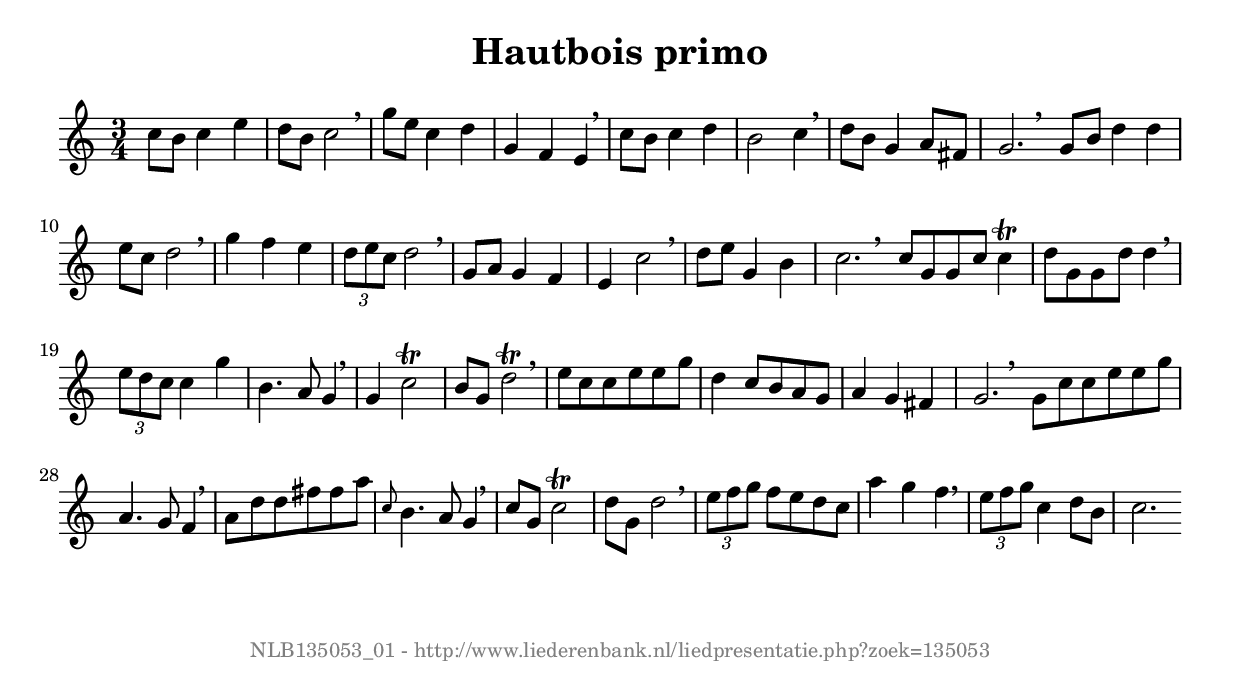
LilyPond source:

%
% produced by wce2krn 1.64 (7 June 2014)
%
\version"2.16"
#(append! paper-alist '(("long" . (cons (* 210 mm) (* 2000 mm)))))
#(set-default-paper-size "long")
sb = {\breathe}
mBreak = {\breathe }
bBreak = {\breathe }
x = {\once\override NoteHead #'style = #'cross }
gl=\glissando
itime={\override Staff.TimeSignature #'stencil = ##f }
ficta = {\once\set suggestAccidentals = ##t}
fine = {\once\override Score.RehearsalMark #'self-alignment-X = #1 \mark \markup {\italic{Fine}}}
dc = {\once\override Score.RehearsalMark #'self-alignment-X = #1 \mark \markup {\italic{D.C.}}}
dcf = {\once\override Score.RehearsalMark #'self-alignment-X = #1 \mark \markup {\italic{D.C. al Fine}}}
dcc = {\once\override Score.RehearsalMark #'self-alignment-X = #1 \mark \markup {\italic{D.C. al Coda}}}
ds = {\once\override Score.RehearsalMark #'self-alignment-X = #1 \mark \markup {\italic{D.S.}}}
dsf = {\once\override Score.RehearsalMark #'self-alignment-X = #1 \mark \markup {\italic{D.S. al Fine}}}
dsc = {\once\override Score.RehearsalMark #'self-alignment-X = #1 \mark \markup {\italic{D.S. al Coda}}}
pv = {\set Score.repeatCommands = #'((volta "1"))}
sv = {\set Score.repeatCommands = #'((volta "2"))}
tv = {\set Score.repeatCommands = #'((volta "3"))}
qv = {\set Score.repeatCommands = #'((volta "4"))}
xv = {\set Score.repeatCommands = #'((volta #f))}
\header{ tagline = ""
title = "Hautbois primo"
}
\score {{
\key c \major
\relative g'
{
\set melismaBusyProperties = #'()
\time 3/4
\tempo 4=120
\override Score.MetronomeMark #'transparent = ##t
\override Score.RehearsalMark #'break-visibility = #(vector #t #t #f)
c8 b c4 e d8 b c2 \sb g'8 e c4 d g, f e \sb c'8 b c4 d b2 c4 \sb d8 b g4 a8 fis g2. \bar ":|:" \bBreak
g8 b d4 d e8 c d2 \sb g4 f e \times 2/3 {d8 e c} d2 \sb g,8 a g4 f e c'2 \sb d8 e g,4 b c2. \bar ":|:" \bBreak
c8 g g c c4^\trill d8 g, g d' d4 \sb \times 2/3 {e8 d c} c4 g' b,4. a8 g4 \sb g c2^\trill b8 g d'2^\trill \sb \mBreak \bar "|"
e8 c c e e g d4 c8 b a g a4 g fis g2. \bar ":|:" \bBreak
g8 c c e e g a,4. g8 f4 \sb a8 d d fis fis a \grace {c,8} b4. a8 g4 \sb \mBreak \bar "|"
c8 g c2^\trill d8 g, d'2 \sb \times 2/3 {e8 f g} f e d c a'4 g f \sb \times 2/3 {e8 f g} c,4 d8 b c2. \bar ":|"
 }}
 \midi { }
 \layout {
            indent = 0.0\cm
}
}
\markup { \vspace #0 } \markup { \with-color #grey \fill-line { \center-column { \smaller "NLB135053_01 - http://www.liederenbank.nl/liedpresentatie.php?zoek=135053" } } }
